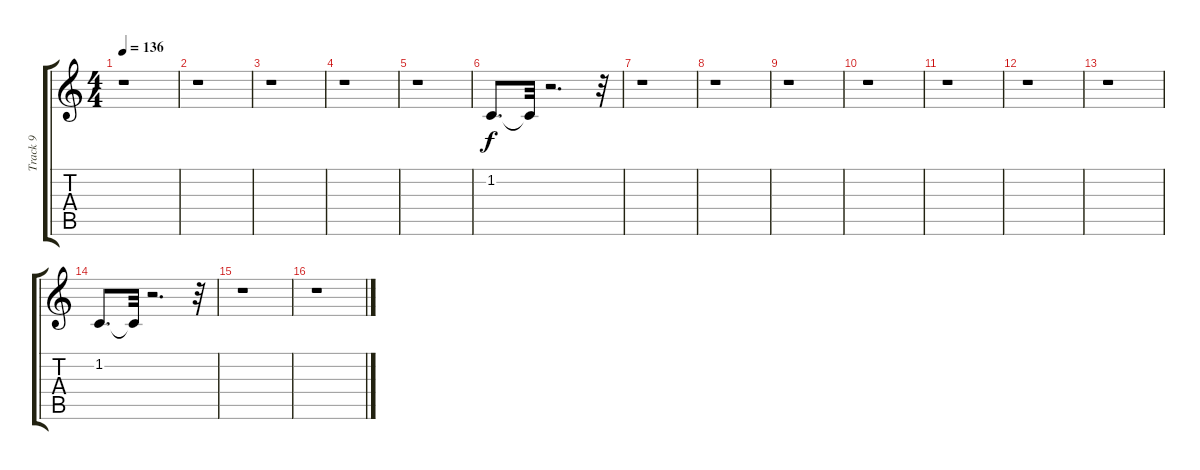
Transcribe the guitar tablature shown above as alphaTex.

\track ("Track 9" "Track 9") {instrument gunshot}
\staff {score tabs}
\tuning (E4 B3 G3 D3 A2 E2) {hide}
\ts (4 4)
\tempo 136
\clef g2
\ks c
r.1{dy f} |
r.1 |
r.1 |
r.1 |
r.1 |
1.2.8{d} 1.2{t}.32 r.2{d} r.32 |
r.1 |
r.1 |
r.1 |
r.1 |
r.1 |
r.1 |
r.1 |
1.2.8{d} 1.2{t}.32 r.2{d} r.32 |
r.1 |
r.1
